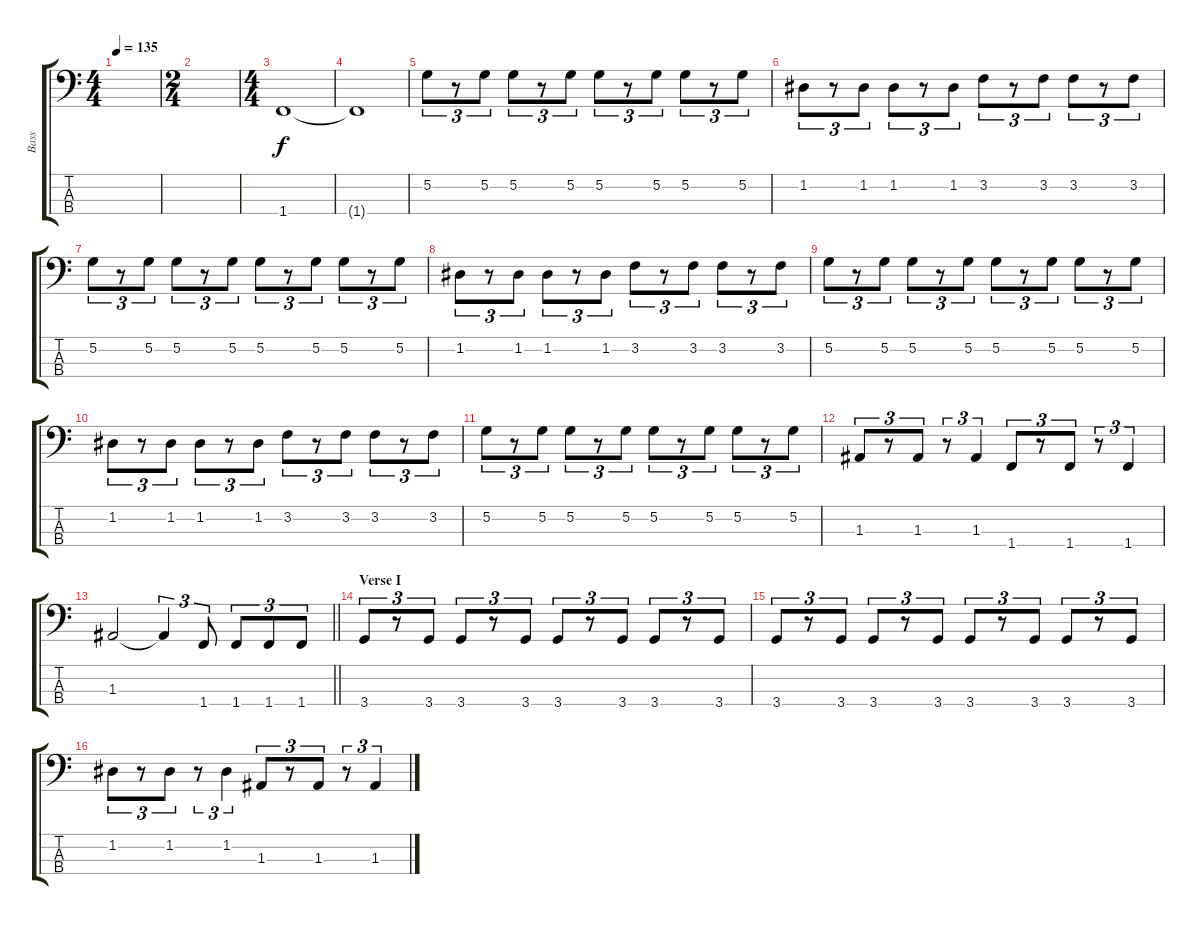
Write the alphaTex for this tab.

\track ("Bass" "Bass") {instrument electricbassfinger}
\staff {score tabs}
\tuning (G2 D2 A1 E1) {hide}
\ts (4 4)
\tempo 135
\clef f4
\ks c
|
\ts (2 4)
|
\ts (4 4)
1.4.1 |
1.4{t}.1 |
5.2.8{tu (3 2)} r.8{tu (3 2)} 5.2.8{tu (3 2)} 5.2.8{tu (3 2)} r.8{tu (3 2)} 5.2.8{tu (3 2)} 5.2.8{tu (3 2)} r.8{tu (3 2)} 5.2.8{tu (3 2)} 5.2.8{tu (3 2)} r.8{tu (3 2)} 5.2.8{tu (3 2)} |
1.2.8{tu (3 2)} r.8{tu (3 2)} 1.2.8{tu (3 2)} 1.2.8{tu (3 2)} r.8{tu (3 2)} 1.2.8{tu (3 2)} 3.2.8{tu (3 2)} r.8{tu (3 2)} 3.2.8{tu (3 2)} 3.2.8{tu (3 2)} r.8{tu (3 2)} 3.2.8{tu (3 2)} |
5.2.8{tu (3 2)} r.8{tu (3 2)} 5.2.8{tu (3 2)} 5.2.8{tu (3 2)} r.8{tu (3 2)} 5.2.8{tu (3 2)} 5.2.8{tu (3 2)} r.8{tu (3 2)} 5.2.8{tu (3 2)} 5.2.8{tu (3 2)} r.8{tu (3 2)} 5.2.8{tu (3 2)} |
1.2.8{tu (3 2)} r.8{tu (3 2)} 1.2.8{tu (3 2)} 1.2.8{tu (3 2)} r.8{tu (3 2)} 1.2.8{tu (3 2)} 3.2.8{tu (3 2)} r.8{tu (3 2)} 3.2.8{tu (3 2)} 3.2.8{tu (3 2)} r.8{tu (3 2)} 3.2.8{tu (3 2)} |
5.2.8{tu (3 2)} r.8{tu (3 2)} 5.2.8{tu (3 2)} 5.2.8{tu (3 2)} r.8{tu (3 2)} 5.2.8{tu (3 2)} 5.2.8{tu (3 2)} r.8{tu (3 2)} 5.2.8{tu (3 2)} 5.2.8{tu (3 2)} r.8{tu (3 2)} 5.2.8{tu (3 2)} |
1.2.8{tu (3 2)} r.8{tu (3 2)} 1.2.8{tu (3 2)} 1.2.8{tu (3 2)} r.8{tu (3 2)} 1.2.8{tu (3 2)} 3.2.8{tu (3 2)} r.8{tu (3 2)} 3.2.8{tu (3 2)} 3.2.8{tu (3 2)} r.8{tu (3 2)} 3.2.8{tu (3 2)} |
5.2.8{tu (3 2)} r.8{tu (3 2)} 5.2.8{tu (3 2)} 5.2.8{tu (3 2)} r.8{tu (3 2)} 5.2.8{tu (3 2)} 5.2.8{tu (3 2)} r.8{tu (3 2)} 5.2.8{tu (3 2)} 5.2.8{tu (3 2)} r.8{tu (3 2)} 5.2.8{tu (3 2)} |
1.3.8{tu (3 2)} r.8{tu (3 2)} 1.3.8{tu (3 2)} r.8{tu (3 2)} 1.3.4{tu (3 2)} 1.4.8{tu (3 2)} r.8{tu (3 2)} 1.4.8{tu (3 2)} r.8{tu (3 2)} 1.4.4{tu (3 2)} |
\barLineRight lightlight
1.3.2 1.3{t}.4{tu (3 2)} 1.4.8{tu (3 2)} 1.4.8{tu (3 2)} 1.4.8{tu (3 2)} 1.4.8{tu (3 2)} |
\section ("" "Verse I")
3.4.8{tu (3 2)} r.8{tu (3 2)} 3.4.8{tu (3 2)} 3.4.8{tu (3 2)} r.8{tu (3 2)} 3.4.8{tu (3 2)} 3.4.8{tu (3 2)} r.8{tu (3 2)} 3.4.8{tu (3 2)} 3.4.8{tu (3 2)} r.8{tu (3 2)} 3.4.8{tu (3 2)} |
3.4.8{tu (3 2)} r.8{tu (3 2)} 3.4.8{tu (3 2)} 3.4.8{tu (3 2)} r.8{tu (3 2)} 3.4.8{tu (3 2)} 3.4.8{tu (3 2)} r.8{tu (3 2)} 3.4.8{tu (3 2)} 3.4.8{tu (3 2)} r.8{tu (3 2)} 3.4.8{tu (3 2)} |
1.2.8{tu (3 2)} r.8{tu (3 2)} 1.2.8{tu (3 2)} r.8{tu (3 2)} 1.2.4{tu (3 2)} 1.3.8{tu (3 2)} r.8{tu (3 2)} 1.3.8{tu (3 2)} r.8{tu (3 2)} 1.3.4{tu (3 2)}
